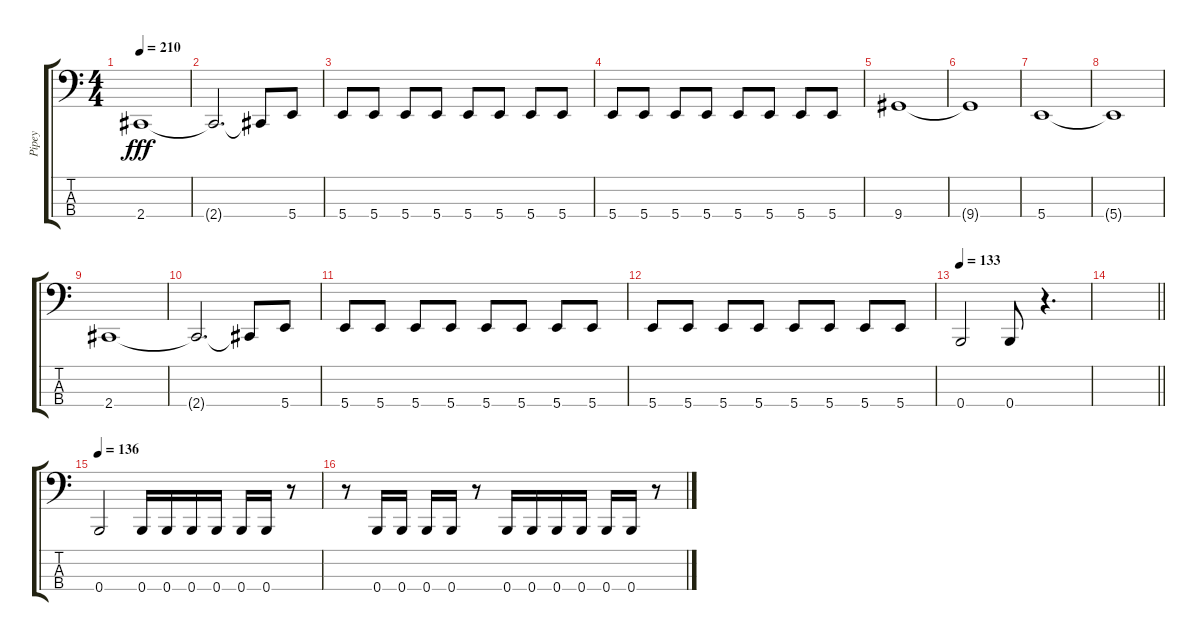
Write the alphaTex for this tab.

\track ("Pipey" "Pipey") {instrument electricbasspick}
\staff {score tabs}
\tuning (E2 B1 Gb1 B0) {hide}
\ts (4 4)
\tempo 210
\clef f4
\ks c
2.4.1{dy fff} |
2.4{t}.2{d} 2.4{t}.8 5.4.8 |
5.4.8 5.4.8 5.4.8 5.4.8 5.4.8 5.4.8 5.4.8 5.4.8 |
5.4.8 5.4.8 5.4.8 5.4.8 5.4.8 5.4.8 5.4.8 5.4.8 |
9.4.1 |
9.4{t}.1 |
5.4.1 |
5.4{t}.1 |
2.4.1 |
2.4{t}.2{d} 2.4{t}.8 5.4.8 |
5.4.8 5.4.8 5.4.8 5.4.8 5.4.8 5.4.8 5.4.8 5.4.8 |
5.4.8 5.4.8 5.4.8 5.4.8 5.4.8 5.4.8 5.4.8 5.4.8 |
\tempo 133
0.4.2 0.4.8 r.4{d} |
\barLineRight lightlight
|
\tempo 136
0.4.2 0.4.16 0.4.16 0.4.16 0.4.16 0.4.16 0.4.16 r.8 |
r.8 0.4.16 0.4.16 0.4.16 0.4.16 r.8 0.4.16 0.4.16 0.4.16 0.4.16 0.4.16 0.4.16 r.8
